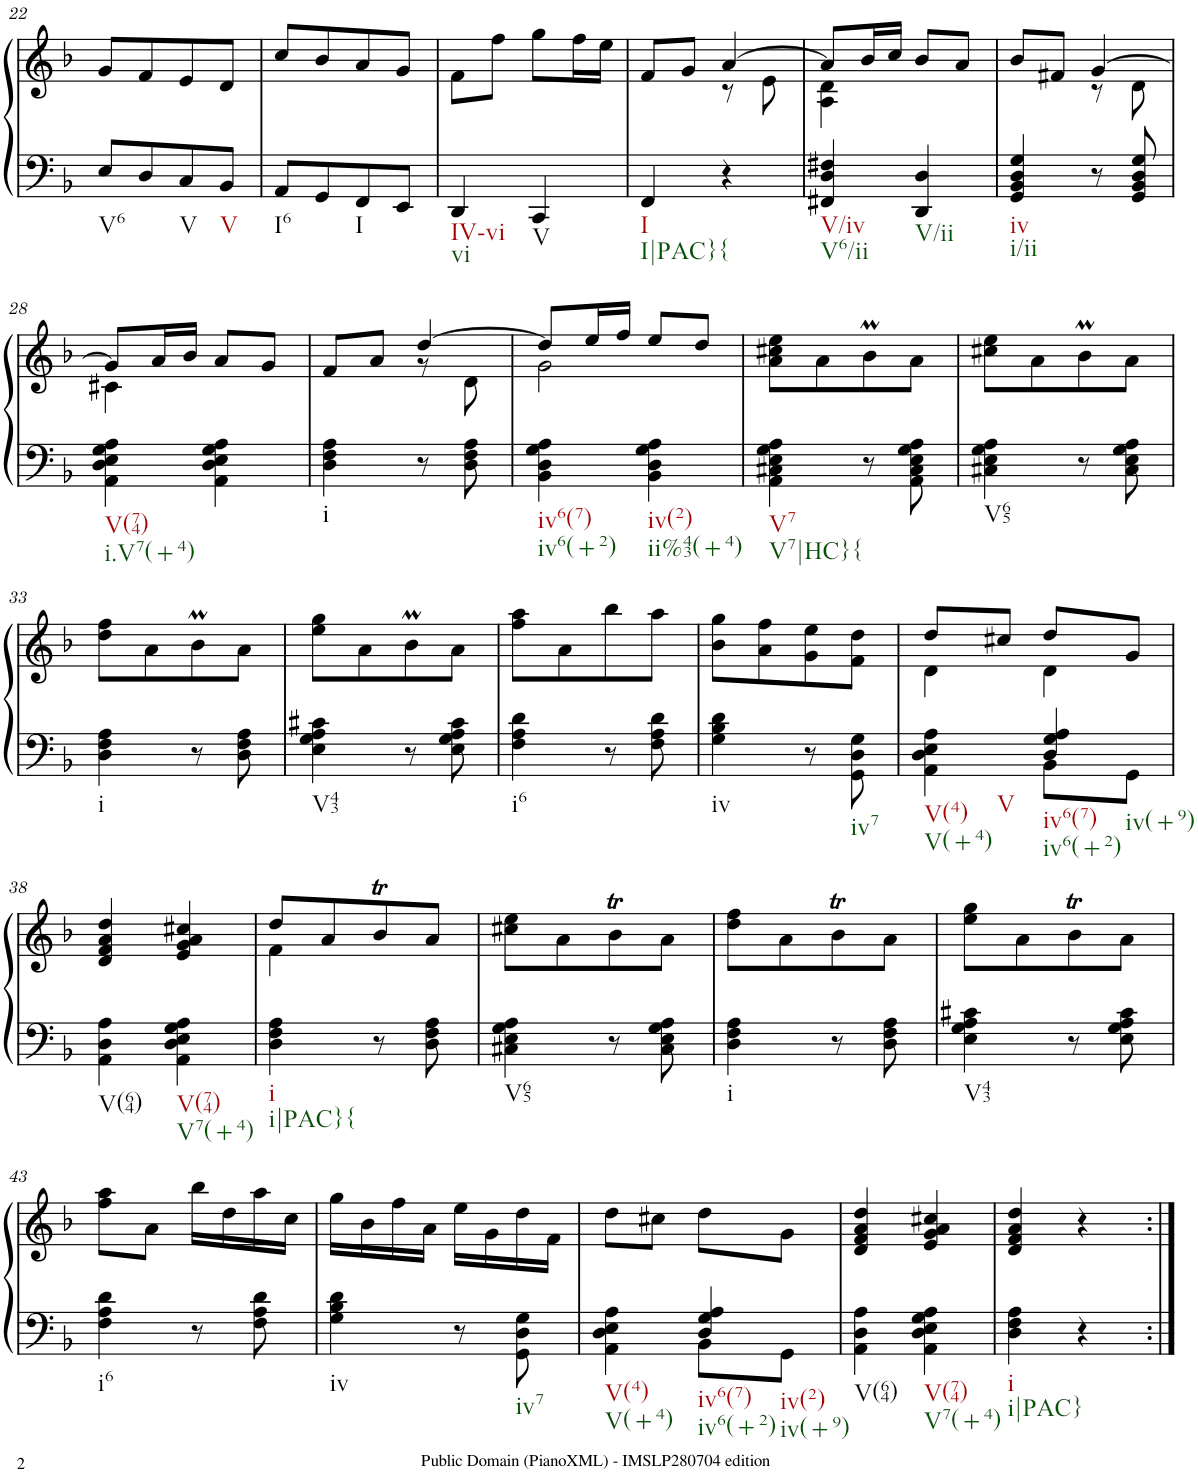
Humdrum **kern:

**kern	**kern
*part1	*part1
*staff2	*staff1
*I"Piano	*
*I'Pno.	*
!!LO:PB:g=z
*clefF4	*clefG2
*k[b-]	*k[b-]
*M2/4	*M2/4
=22	=22
!LO:TX:b:t=V6	!
8E/L	8g/L
8D/	8f/
!LO:TX:b:t=V	!
8C/	8e/
!LO:TX:b:t=V	!
8BB-/J	8d/J
=23	=23
!LO:TX:b:t=I6	!
8AA/L	8cc/L
8GG/	8b-/
!LO:TX:b:t=I	!
8FF/	8a/
8EE/J	8g/J
=24	=24
!LO:TX:b:t=IV-vi	!
!LO:TX:b:t=vi	!
4DD/	8f\L
.	8ff\J
!LO:TX:b:t=V	!
4CC/	8gg\L
.	16ff\L
.	16ee\JJ
=25	=25
*	*^
!LO:TX:b:t=I	!	!
!LO:TX:b:t=I|PAC}{	!	!
4FF/	8f/L	4ryy
.	8g/J	.
4r	[4a/	8r
.	.	8e\
=26	=26	=26
!LO:TX:b:t=V/iv	!	!
!LO:TX:b:t=V6/ii	!	!
4FF#X/ 4D/ 4F#X/	8a/L]	4A\ 4d\
.	16b-/L	.
.	16cc/JJ	.
!LO:TX:b:t=V/ii	!	!
4DD/ 4D/	8b-/L	4ryy
.	8a/J	.
=27	=27	=27
!LO:TX:b:t=iv	!	!
!LO:TX:b:t=i/ii	!	!
4GG/ 4BB-/ 4D/ 4G/	8b-/L	4ryy
.	8f#X/J	.
8r	[4g/	8r
8GG/ 8BB-/ 8D/ 8G/	.	8d\
!!LO:LB:g=z	!!
=28	=28	=28
!LO:TX:b:t=V(74)	!	!
!LO:TX:b:t=i.V7(+4)	!	!
4AA\ 4D\ 4E\ 4G\ 4A\	8g/L]	4c#X\
.	16a/L	.
.	16b-/JJ	.
4AA\ 4D\ 4E\ 4G\ 4A\	8a/L	4ryy
.	8g/J	.
=29	=29	=29
!LO:TX:b:t=i	!	!
4D\ 4F\ 4A\	8f/L	4ryy
.	8a/J	.
8r	[4dd/	8r
8D\ 8F\ 8A\	.	8d\
=30	=30	=30
!LO:TX:b:t=iv6(7)	!	!
!LO:TX:b:t=iv6(+2)	!	!
4BB-\ 4D\ 4G\ 4A\	8dd/L]	2g\
.	16ee/L	.
.	16ff/JJ	.
!LO:TX:b:t=iv(2)	!	!
!LO:TX:b:t=ii%43(+4)	!	!
4BB-\ 4D\ 4G\ 4A\	8ee/L	.
.	8dd/J	.
*	*v	*v
=31	=31
!LO:TX:b:t=V7	!
!LO:TX:b:t=V7|HC}{	!
4AA\ 4C#X\ 4E\ 4G\ 4A\	8a\ 8cc#X\ 8ee\L
.	8a\
8r	8b-M\
8AA\ 8C#\ 8E\ 8G\ 8A\	8a\J
=32	=32
!LO:TX:b:t=V65	!
4C#X\ 4E\ 4G\ 4A\	8cc#X\ 8ee\L
.	8a\
8r	8b-M\
8C#\ 8E\ 8G\ 8A\	8a\J
!!LO:LB:g=z
=33	=33
!LO:TX:b:t=i	!
4D\ 4F\ 4A\	8dd\ 8ff\L
.	8a\
8r	8b-M\
8D\ 8F\ 8A\	8a\J
=34	=34
!LO:TX:b:t=V43	!
4E\ 4G\ 4A\ 4c#X\	8ee\ 8gg\L
.	8a\
8r	8b-M\
8E\ 8G\ 8A\ 8c#\	8a\J
=35	=35
!LO:TX:b:t=i6	!
4F\ 4A\ 4d\	8ff\ 8aa\L
.	8a\
8r	8bb-\
8F\ 8A\ 8d\	8aa\J
=36	=36
!LO:TX:b:t=iv	!
4G\ 4B-\ 4d\	8b-\ 8gg\L
.	8a\ 8ff\
8r	8g\ 8ee\
!LO:TX:b:t=iv7	!
8GG\ 8D\ 8G\	8f\ 8dd\J
=37	=37
*^	*^
!LO:TX:b:t=V(4)	!	!	!
!LO:TX:b:t=V(+4)	!	!	!
!LO:TX:b:t=V	!	!	!
4AA\ 4D\ 4E\ 4A\	4ryy	8dd/L	4d\
.	.	8cc#X/J	.
!LO:TX:b:t=iv6(7)	!	!	!
!LO:TX:b:t=iv6(+2)	!	!	!
!LO:TX:b:t=iv(+9)	!	!	!
4D/ 4G/ 4A/	8BB-\L	8dd/L	4d\
.	8GG\J	8g/J	.
*	*	*v	*v
!!LO:LB:g=z
=38	=38	=38
!LO:TX:b:t=V(64)	!	!
*v	*v	*
4AA\ 4D\ 4A\	4d/ 4f/ 4a/ 4dd/
!LO:TX:b:t=V(74)	!
!LO:TX:b:t=V7(+4)	!
4AA\ 4D\ 4E\ 4G\ 4A\	4e/ 4g/ 4a/ 4cc#X/
=39	=39
*	*^
!LO:TX:b:t=i	!	!
!LO:TX:b:t=i|PAC}{	!	!
4D\ 4F\ 4A\	8dd/L	4f\
.	8a/	.
8r	8b-T/	4ryy
8D\ 8F\ 8A\	8a/J	.
*	*v	*v
=40	=40
!LO:TX:b:t=V65	!
4C#X\ 4E\ 4G\ 4A\	8cc#X\ 8ee\L
.	8a\
8r	8b-T\
8C#\ 8E\ 8G\ 8A\	8a\J
=41	=41
!LO:TX:b:t=i	!
4D\ 4F\ 4A\	8dd\ 8ff\L
.	8a\
8r	8b-T\
8D\ 8F\ 8A\	8a\J
=42	=42
!LO:TX:b:t=V43	!
4E\ 4G\ 4A\ 4c#X\	8ee\ 8gg\L
.	8a\
8r	8b-T\
8E\ 8G\ 8A\ 8c#\	8a\J
!!LO:LB:g=z
=43	=43
!LO:TX:b:t=i6	!
4F\ 4A\ 4d\	8ff\ 8aa\L
.	8a\J
8r	16bb-\LL
.	16dd\
8F\ 8A\ 8d\	16aa\
.	16cc\JJ
=44	=44
!LO:TX:b:t=iv	!
4G\ 4B-\ 4d\	16gg\LL
.	16b-\
.	16ff\
.	16a\JJ
8r	16ee\LL
.	16g\
!LO:TX:b:t=iv7	!
8GG\ 8D\ 8G\	16dd\
.	16f\JJ
=45	=45
*^	*
!LO:TX:b:t=V(4)	!	!
!LO:TX:b:t=V(+4)	!	!
4AA\ 4D\ 4E\ 4A\	4ryy	8dd\L
.	.	8cc#X\J
!LO:TX:b:t=iv6(7)	!	!
!LO:TX:b:t=iv6(+2)	!	!
!LO:TX:b:t=iv(2)	!	!
!LO:TX:b:t=iv(+9)	!	!
4D/ 4G/ 4A/	8BB-\L	8dd\L
.	8GG\J	8g\J
=46	=46	=46
!LO:TX:b:t=V(64)	!	!
*v	*v	*
4AA\ 4D\ 4A\	4d/ 4f/ 4a/ 4dd/
!LO:TX:b:t=V(74)	!
!LO:TX:b:t=V7(+4)	!
4AA\ 4D\ 4E\ 4G\ 4A\	4e/ 4g/ 4a/ 4cc#X/
=47	=47
!LO:TX:b:t=i	!
!LO:TX:b:t=i|PAC}	!
4D\ 4F\ 4A\	4d/ 4f/ 4a/ 4dd/
4r	4r
=:|!	=:|!
*-	*-
